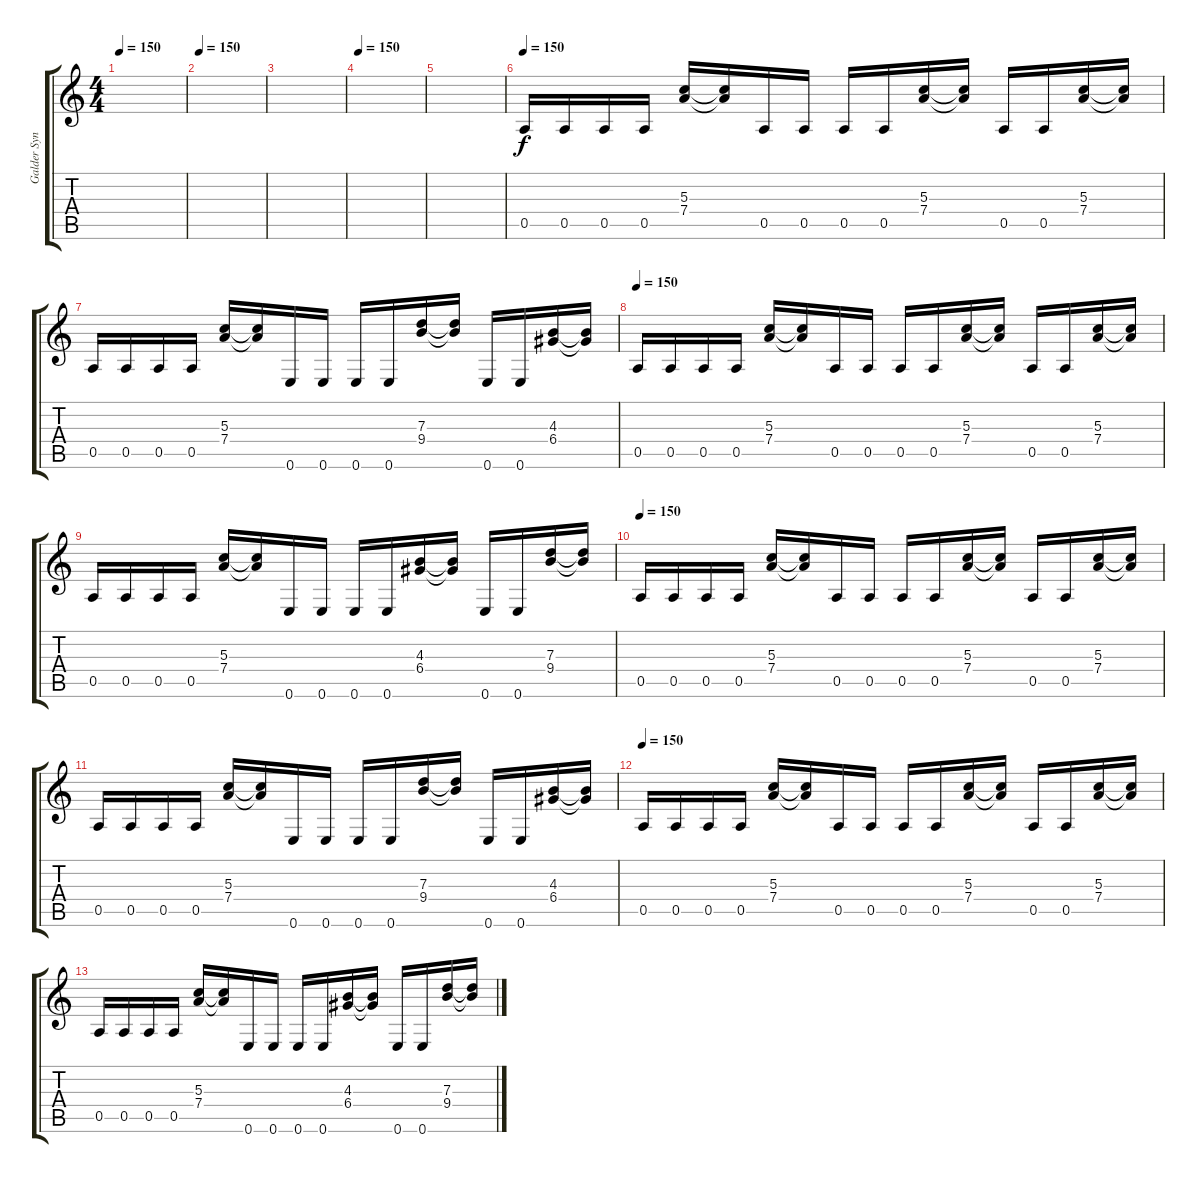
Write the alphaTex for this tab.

\track ("Galder SynthStrings" "Galder Syn") {instrument stringensemble1}
\staff {score tabs}
\tuning (E5 B4 G4 D4 A3 E3) {hide}
\ts (4 4)
\tempo 150
\clef g2
\ks c
|
\tempo 150
|
|
\tempo 150
|
|
\tempo 150
0.5.16 0.5.16 0.5.16 0.5.16 (5.3 7.4).16 (5.3{t} 7.4{t}).16 0.5.16 0.5.16 0.5.16 0.5.16 (5.3 7.4).16 (5.3{t} 7.4{t}).16 0.5.16 0.5.16 (5.3 7.4).16 (5.3{t} 7.4{t}).16 |
0.5.16 0.5.16 0.5.16 0.5.16 (5.3 7.4).16 (5.3{t} 7.4{t}).16 0.6.16 0.6.16 0.6.16 0.6.16 (7.3 9.4).16 (7.3{t} 9.4{t}).16 0.6.16 0.6.16 (4.3 6.4).16 (4.3{t} 6.4{t}).16 |
\tempo 150
0.5.16 0.5.16 0.5.16 0.5.16 (5.3 7.4).16 (5.3{t} 7.4{t}).16 0.5.16 0.5.16 0.5.16 0.5.16 (5.3 7.4).16 (5.3{t} 7.4{t}).16 0.5.16 0.5.16 (5.3 7.4).16 (5.3{t} 7.4{t}).16 |
0.5.16 0.5.16 0.5.16 0.5.16 (5.3 7.4).16 (5.3{t} 7.4{t}).16 0.6.16 0.6.16 0.6.16 0.6.16 (4.3 6.4).16 (4.3{t} 6.4{t}).16 0.6.16 0.6.16 (7.3 9.4).16 (7.3{t} 9.4{t}).16 |
\tempo 150
0.5.16 0.5.16 0.5.16 0.5.16 (5.3 7.4).16 (5.3{t} 7.4{t}).16 0.5.16 0.5.16 0.5.16 0.5.16 (5.3 7.4).16 (5.3{t} 7.4{t}).16 0.5.16 0.5.16 (5.3 7.4).16 (5.3{t} 7.4{t}).16 |
0.5.16 0.5.16 0.5.16 0.5.16 (5.3 7.4).16 (5.3{t} 7.4{t}).16 0.6.16 0.6.16 0.6.16 0.6.16 (7.3 9.4).16 (7.3{t} 9.4{t}).16 0.6.16 0.6.16 (4.3 6.4).16 (4.3{t} 6.4{t}).16 |
\tempo 150
0.5.16 0.5.16 0.5.16 0.5.16 (5.3 7.4).16 (5.3{t} 7.4{t}).16 0.5.16 0.5.16 0.5.16 0.5.16 (5.3 7.4).16 (5.3{t} 7.4{t}).16 0.5.16 0.5.16 (5.3 7.4).16 (5.3{t} 7.4{t}).16 |
0.5.16 0.5.16 0.5.16 0.5.16 (5.3 7.4).16 (5.3{t} 7.4{t}).16 0.6.16 0.6.16 0.6.16 0.6.16 (4.3 6.4).16 (4.3{t} 6.4{t}).16 0.6.16 0.6.16 (7.3 9.4).16 (7.3{t} 9.4{t}).16
